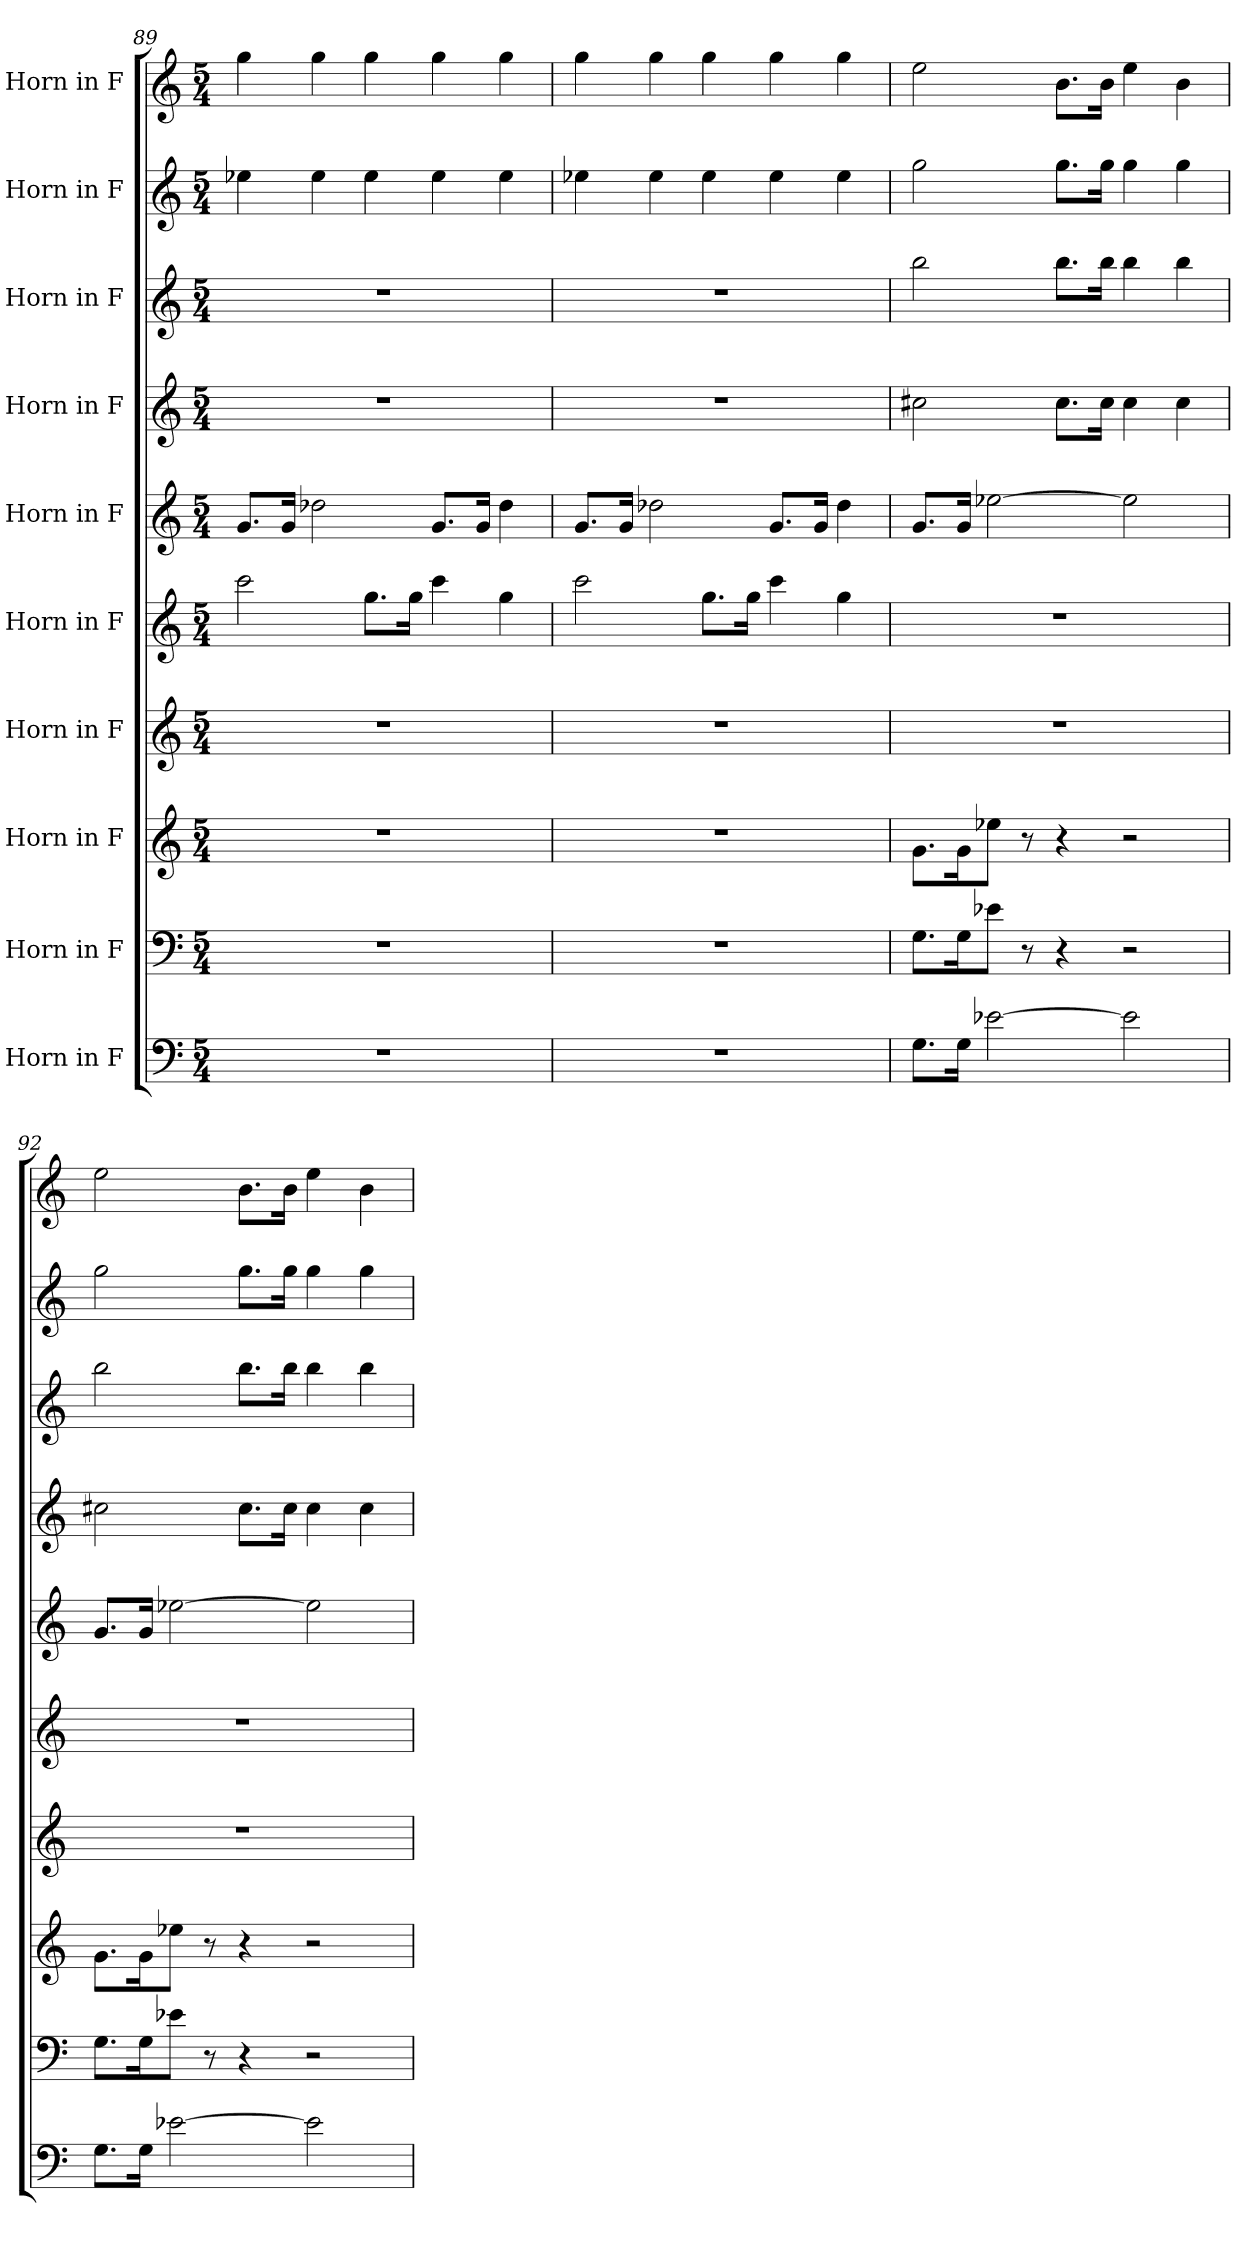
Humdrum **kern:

**kern	**kern	**kern	**kern	**kern	**kern	**kern	**kern	**kern	**kern
*part10	*part9	*part8	*part7	*part6	*part5	*part4	*part3	*part2	*part1
*staff10	*staff9	*staff8	*staff7	*staff6	*staff5	*staff4	*staff3	*staff2	*staff1
*I"Horn in F	*I"Horn in F	*I"Horn in F	*I"Horn in F	*I"Horn in F	*I"Horn in F	*I"Horn in F	*I"Horn in F	*I"Horn in F	*I"Horn in F
!!LO:PB:g=z
*clefF4	*clefF4	*clefG2	*clefG2	*clefG2	*clefG2	*clefG2	*clefG2	*clefG2	*clefG2
*ITrd4c7	*ITrd4c7	*ITrd4c7	*ITrd4c7	*ITrd4c7	*ITrd4c7	*ITrd4c7	*ITrd4c7	*ITrd4c7	*ITrd4c7
*k[b-]	*k[b-]	*k[b-]	*k[b-]	*k[b-]	*k[b-]	*k[b-]	*k[b-]	*k[b-]	*k[b-]
*M5/4	*M5/4	*M5/4	*M5/4	*M5/4	*M5/4	*M5/4	*M5/4	*M5/4	*M5/4
=89	=89	=89	=89	=89	=89	=89	=89	=89	=89
4%5r	4%5r	4%5r	4%5r	2ff\	8.c/L	4%5r	4%5r	4a-X\	4cc\
.	.	.	.	.	16c/Jk	.	.	.	.
.	.	.	.	.	2g-X\	.	.	4a-\	4cc\
.	.	.	.	8.cc\L	.	.	.	4a-\	4cc\
.	.	.	.	16cc\Jk	.	.	.	.	.
.	.	.	.	4ff\	8.c/L	.	.	4a-\	4cc\
.	.	.	.	.	16c/Jk	.	.	.	.
.	.	.	.	4cc\	4g-\	.	.	4a-\	4cc\
=90	=90	=90	=90	=90	=90	=90	=90	=90	=90
4%5r	4%5r	4%5r	4%5r	2ff\	8.c/L	4%5r	4%5r	4a-X\	4cc\
.	.	.	.	.	16c/Jk	.	.	.	.
.	.	.	.	.	2g-X\	.	.	4a-\	4cc\
.	.	.	.	8.cc\L	.	.	.	4a-\	4cc\
.	.	.	.	16cc\Jk	.	.	.	.	.
.	.	.	.	4ff\	8.c/L	.	.	4a-\	4cc\
.	.	.	.	.	16c/Jk	.	.	.	.
.	.	.	.	4cc\	4g-\	.	.	4a-\	4cc\
=91	=91	=91	=91	=91	=91	=91	=91	=91	=91
8.C\L	8.C\L	8.c\L	4%5r	4%5r	8.c/L	2f#X\	2ee\	2cc\	2a\
16C\Jk	16C\K	16c\K	.	.	16c/Jk	.	.	.	.
[2A-X\	8A-X\J	8a-X\J	.	.	[2a-X\	.	.	.	.
.	8r	8r	.	.	.	.	.	.	.
.	4r	4r	.	.	.	8.f#\L	8.ee\L	8.cc\L	8.e\L
.	.	.	.	.	.	16f#\Jk	16ee\Jk	16cc\Jk	16e\Jk
2A-\]	2r	2r	.	.	2a-\]	4f#\	4ee\	4cc\	4a\
.	.	.	.	.	.	4f#\	4ee\	4cc\	4e\
=92	=92	=92	=92	=92	=92	=92	=92	=92	=92
8.C\L	8.C\L	8.c\L	4%5r	4%5r	8.c/L	2f#X\	2ee\	2cc\	2a\
16C\Jk	16C\K	16c\K	.	.	16c/Jk	.	.	.	.
[2A-X\	8A-X\J	8a-X\J	.	.	[2a-X\	.	.	.	.
.	8r	8r	.	.	.	.	.	.	.
.	4r	4r	.	.	.	8.f#\L	8.ee\L	8.cc\L	8.e\L
.	.	.	.	.	.	16f#\Jk	16ee\Jk	16cc\Jk	16e\Jk
2A-\]	2r	2r	.	.	2a-\]	4f#\	4ee\	4cc\	4a\
.	.	.	.	.	.	4f#\	4ee\	4cc\	4e\
=	=	=	=	=	=	=	=	=	=
*-	*-	*-	*-	*-	*-	*-	*-	*-	*-
